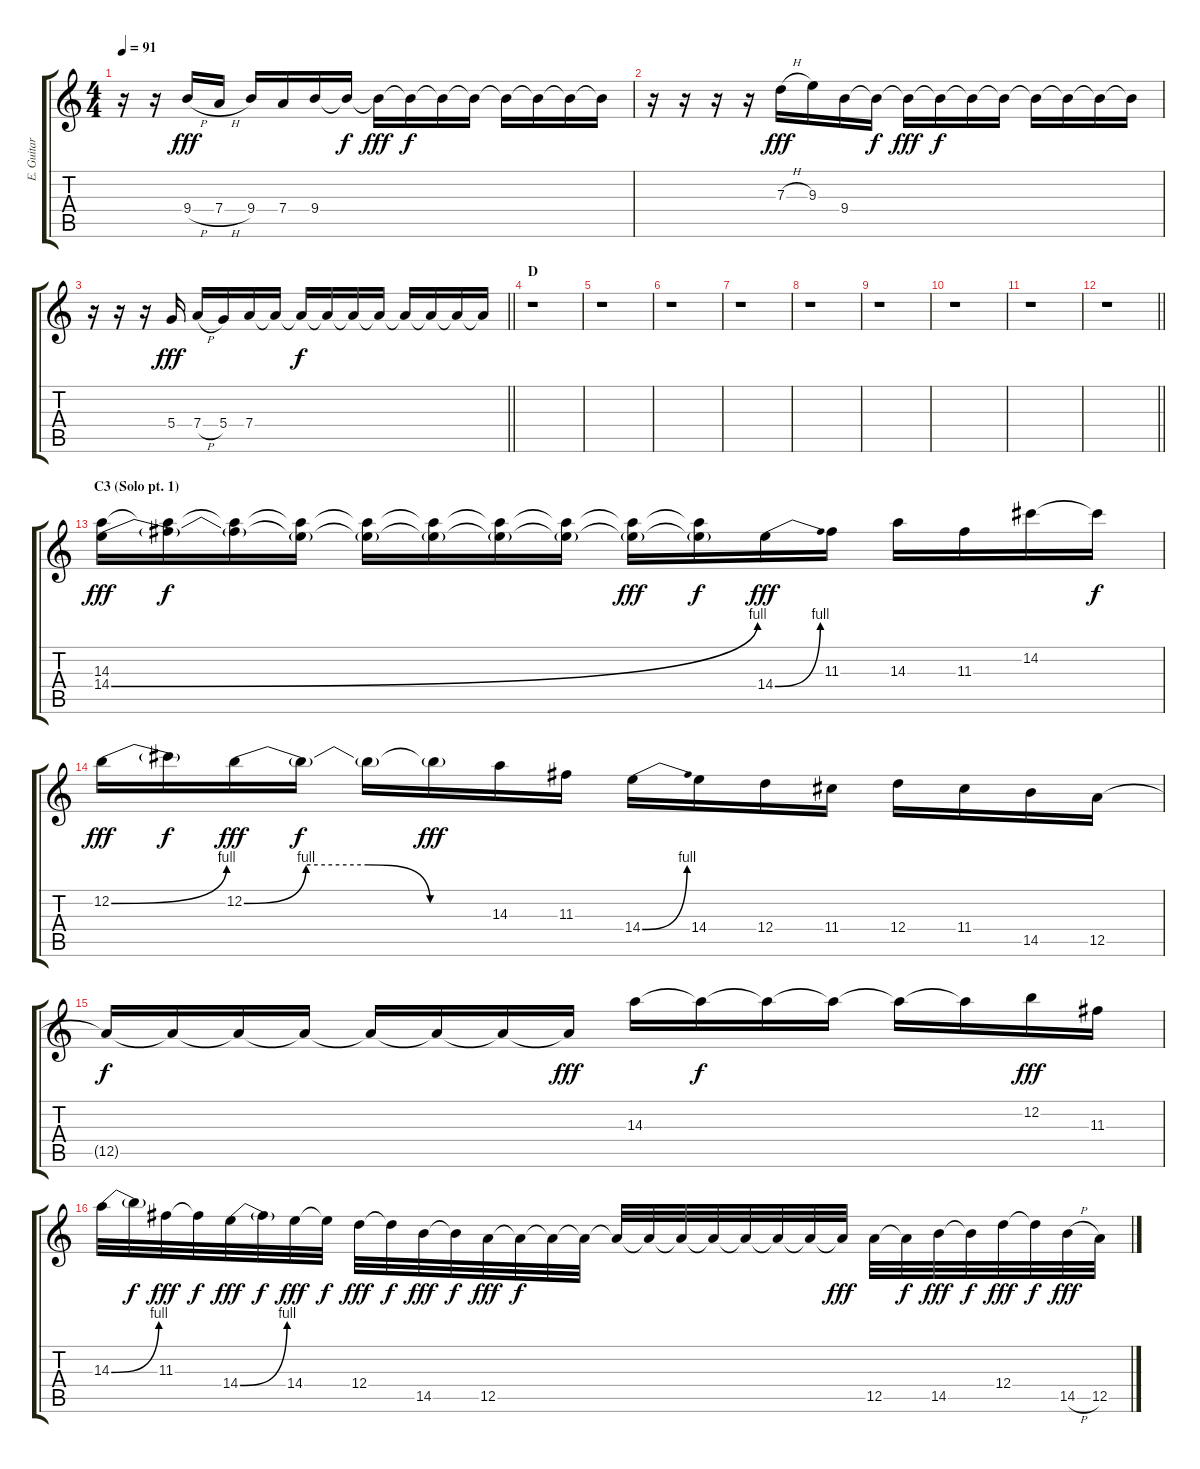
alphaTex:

\track ("E. Guitar 1 (Lead)" "E. Guitar ") {instrument distortionguitar}
\staff {score tabs}
\tuning (E4 B3 G3 D3 A2 E2) {hide}
\ts (4 4)
\tempo 91
\clef g2
\ks c
r.16{dy fff} r.16 9.4{h}.16 7.4{h}.16 9.4.16 7.4.16 9.4.16 9.4{t}.16{dy f} 9.4{t}.16{dy fff} 9.4{t}.16{dy f} 9.4{t}.16 9.4{t}.16 9.4{t}.16 9.4{t}.16 9.4{t}.16 9.4{t}.16 |
r.16 r.16 r.16 r.16 7.3{h}.16{dy fff} 9.3.16 9.4.16 9.4{t}.16{dy f} 9.4{t}.16{dy fff} 9.4{t}.16{dy f} 9.4{t}.16 9.4{t}.16 9.4{t}.16 9.4{t}.16 9.4{t}.16 9.4{t}.16 |
\barLineRight lightlight
r.16 r.16 r.16 5.4.16{dy fff} 7.4{h}.16 5.4.16 7.4.16 7.4{t}.16 7.4{t}.16{dy f} 7.4{t}.16 7.4{t}.16 7.4{t}.16 7.4{t}.16 7.4{t}.16 7.4{t}.16 7.4{t}.16 |
\section ("" "D")
r.1 |
r.1 |
r.1 |
r.1 |
r.1 |
r.1 |
r.1 |
r.1 |
\barLineRight lightlight
r.1 |
\section ("" "C3 (Solo pt. 1)")
(14.3 14.4{be (bend 0 0 60 4)}).16{dy fff} (14.3{t} 14.4{t}).16{dy f} (14.3{t} 14.4{t}).16 (14.3{t} 14.4{t}).16 (14.3{t} 14.4{t}).16 (14.3{t} 14.4{t}).16 (14.3{t} 14.4{t}).16 (14.3{t} 14.4{t}).16 (14.3{t} 14.4{t}).16{dy fff} (14.3{t} 14.4{t}).16{dy f} 14.4{be (bend 0 0 60 4)}.16{dy fff} 11.3.16 14.3.16 11.3.16 14.2.16 14.2{t}.16{dy f} |
12.2{be (bend 0 0 60 4)}.16{dy fff} 12.2{t}.16{dy f} 12.2{be (custom 0 0 15 4 30 4 45 0 60 0)}.16{dy fff} 12.2{t}.16{dy f} 12.2{t}.16 12.2{t}.16{dy fff} 14.3.16 11.3.16 14.4{be (bend 0 0 60 4)}.16 14.4.16 12.4.16 11.4.16 12.4.16 11.4.16 14.5.16 12.5.16 |
12.5{t}.16{dy f} 12.5{t}.16 12.5{t}.16 12.5{t}.16 12.5{t}.16 12.5{t}.16 12.5{t}.16 12.5{t}.16{dy fff} 14.3.16 14.3{t}.16{dy f} 14.3{t}.16 14.3{t}.16 14.3{t}.16 14.3{t}.16 12.2.16{dy fff} 11.3.16 |
14.3{be (bend 0 0 60 4)}.32 14.3{t}.32{dy f} 11.3.32{dy fff} 11.3{t}.32{dy f} 14.4{be (bend 0 0 60 4)}.32{dy fff} 14.4{t}.32{dy f} 14.4.32{dy fff} 14.4{t}.32{dy f} 12.4.32{dy fff} 12.4{t}.32{dy f} 14.5.32{dy fff} 14.5{t}.32{dy f} 12.5.32{dy fff} 12.5{t}.32{dy f} 12.5{t}.32 12.5{t}.32 12.5{t}.32 12.5{t}.32 12.5{t}.32 12.5{t}.32 12.5{t}.32 12.5{t}.32 12.5{t}.32 12.5{t}.32{dy fff} 12.5.32 12.5{t}.32{dy f} 14.5.32{dy fff} 14.5{t}.32{dy f} 12.4.32{dy fff} 12.4{t}.32{dy f} 14.5{h}.32{dy fff} 12.5{h}.32
